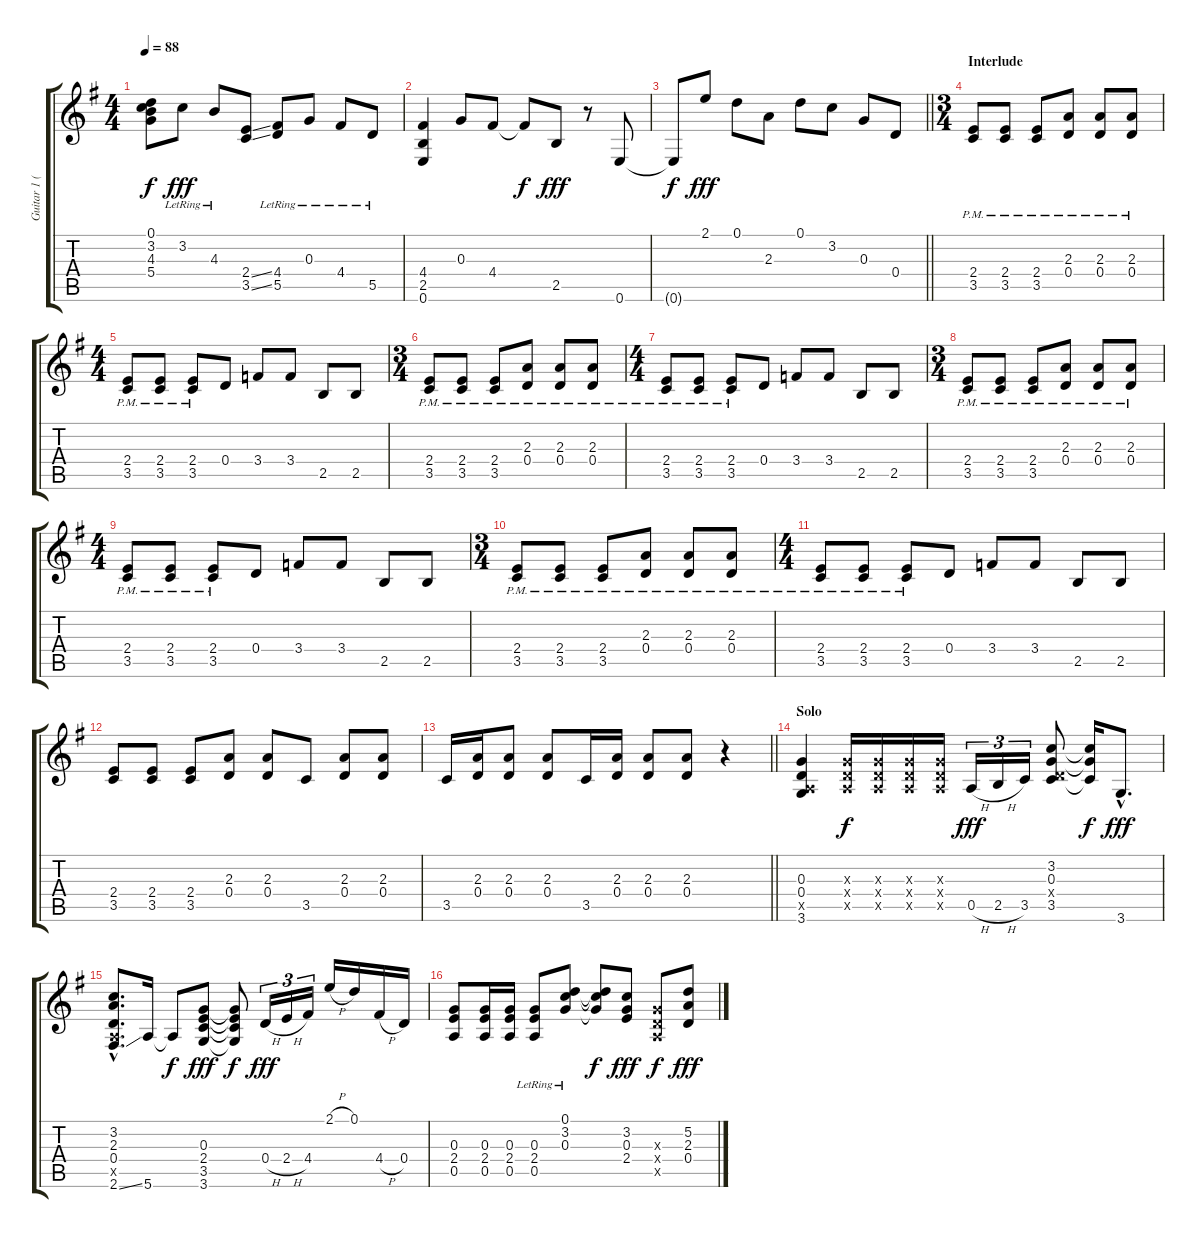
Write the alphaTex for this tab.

\track ("Guitar 1 (acc. /w alternate tuning)" "Guitar 1 (") {instrument acousticguitarsteel}
\staff {score tabs}
\tuning (D4 A3 G3 D3 A2 E2) {hide}
\ts (4 4)
\tempo 88
\clef g2
\ks g
(0.1{t} 3.2{t} 4.3{t} 5.4{t}).8{dy f} 3.2{lr}.8{dy fff} 4.3{lr}.8 (2.4{ss} 3.5{ss}).8 (4.4{lr} 5.5{lr}).8 0.3{lr}.8 4.4{lr}.8 5.5{lr}.8 |
(4.4 2.5 0.6).4 0.3.8 4.4.8 4.4{t}.8{dy f} 2.5.8{dy fff} r.8 0.6.8 |
\barLineRight lightlight
0.6{t}.8{dy f} 2.1.8{dy fff} 0.1.8 2.3.8 0.1.8 3.2.8 0.3.8 0.4.8 |
\ts (3 4)
\section ("" "Interlude")
(2.4{pm} 3.5{pm}).8 (2.4{pm} 3.5{pm}).8 (2.4{pm} 3.5{pm}).8 (2.3{pm} 0.4{pm}).8 (2.3{pm} 0.4{pm}).8 (2.3{pm} 0.4{pm}).8 |
\ts (4 4)
(2.4{pm} 3.5{pm}).8 (2.4{pm} 3.5{pm}).8 (2.4{pm} 3.5{pm}).8 0.4.8 3.4.8 3.4.8 2.5.8 2.5.8 |
\ts (3 4)
(2.4{pm} 3.5{pm}).8 (2.4{pm} 3.5{pm}).8 (2.4{pm} 3.5{pm}).8 (2.3{pm} 0.4{pm}).8 (2.3{pm} 0.4{pm}).8 (2.3{pm} 0.4{pm}).8 |
\ts (4 4)
(2.4{pm} 3.5{pm}).8 (2.4{pm} 3.5{pm}).8 (2.4{pm} 3.5{pm}).8 0.4.8 3.4.8 3.4.8 2.5.8 2.5.8 |
\ts (3 4)
(2.4{pm} 3.5{pm}).8 (2.4{pm} 3.5{pm}).8 (2.4{pm} 3.5{pm}).8 (2.3{pm} 0.4{pm}).8 (2.3{pm} 0.4{pm}).8 (2.3{pm} 0.4{pm}).8 |
\ts (4 4)
(2.4{pm} 3.5{pm}).8 (2.4{pm} 3.5{pm}).8 (2.4{pm} 3.5{pm}).8 0.4.8 3.4.8 3.4.8 2.5.8 2.5.8 |
\ts (3 4)
(2.4{pm} 3.5{pm}).8 (2.4{pm} 3.5{pm}).8 (2.4{pm} 3.5{pm}).8 (2.3{pm} 0.4{pm}).8 (2.3{pm} 0.4{pm}).8 (2.3{pm} 0.4{pm}).8 |
\ts (4 4)
(2.4{pm} 3.5{pm}).8 (2.4{pm} 3.5{pm}).8 (2.4{pm} 3.5{pm}).8 0.4.8 3.4.8 3.4.8 2.5.8 2.5.8 |
(2.4 3.5).8 (2.4 3.5).8 (2.4 3.5).8 (2.3 0.4).8 (2.3 0.4).8 3.5.8 (2.3 0.4).8 (2.3 0.4).8 |
\barLineRight lightlight
3.5.16 (2.3 0.4).16 (2.3 0.4).8 (2.3 0.4).8 3.5.16 (2.3 0.4).16 (2.3 0.4).8 (2.3 0.4).8 r.4 |
\section ("" "Solo")
(0.3 0.4 0.5{x} 3.6).4 (0.3{x} 0.4{x} 0.5{x}).16{dy f} (0.3{x} 0.4{x} 0.5{x}).16 (0.3{x} 0.4{x} 0.5{x}).16 (0.3{x} 0.4{x} 0.5{x}).16 0.5{h}.16{tu (3 2) dy fff} 2.5{h}.16{tu (3 2)} 3.5.16{tu (3 2)} (3.2 0.3 0.4{x} 3.5).8 (3.2{t} 0.3{t} 3.5{t}).16{dy f} 3.6{hac}.8{d dy fff} |
(3.2{hac} 2.3{hac} 0.4{hac} 0.5{hac x} 2.6{ss hac}).8{d} 5.6.16 5.6{t}.8{dy f} (0.3 2.4 3.5 3.6).8{dy fff} (0.3{t} 2.4{t} 3.5{t} 3.6{t}).8{dy f} 0.4{h}.16{tu (3 2) dy fff} 2.4{h}.16{tu (3 2)} 4.4.16{tu (3 2)} 2.1{h}.16 0.1.16 4.4{h}.16 0.4.16 |
(0.3 2.4 0.5).8 (0.3 2.4 0.5).16 (0.3 2.4 0.5).16 (0.3 2.4{lr} 0.5{lr}).8 (0.1{lr} 3.2{lr} 0.3{lr}).8 (0.1{t} 3.2{t} 0.3{t}).8{dy f} (3.2 0.3 2.4).8{dy fff} (0.3{x} 0.4{x} 0.5{x}).8{dy f} (5.2 2.3 0.4).8{dy fff}
